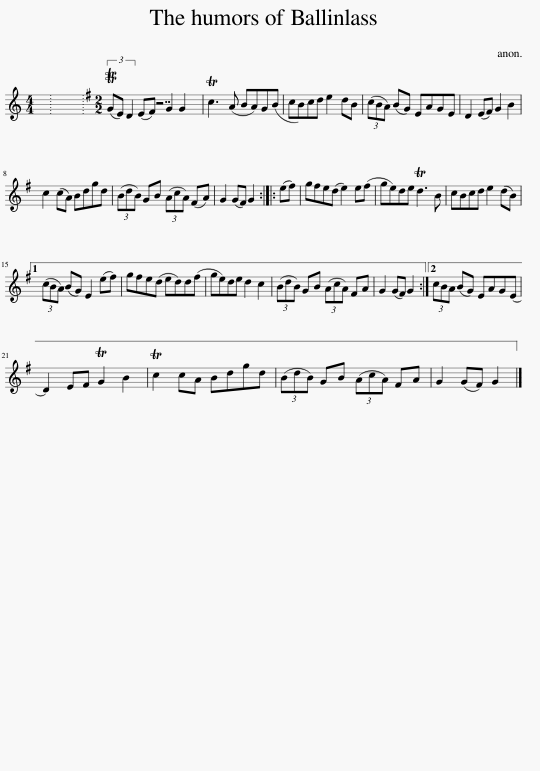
X:1
L:1/8
M:4/4
I:linebreak $
K:C
V:1 treble
V:1
 x8 | x8 |[K:G][M:2/2] (3(TGE) D2 (EF) G2 G2 x/12 | Tc3 (A BA)G(B | cB)cd e2 dB | %5
 (3(cBA) (BG) EAGE | D2 (EF) G2 B2 |$ c2 (cA) Bdgd | (3(BdB) GB (3(AcA) (FA) | G2 (GF) G2 :: %10
 (ef) | gfe(d e2) e(f | ge)de Td3 B | cBcd e2 (dB) |1$ (3(cBA) (BG) E2 (ef) | %15
 gfe(d ed)d(f | ge)de d2 c2 | (3(BdB) GB (3(AcA) FA | G2 (GF) G2 :|2 (3cBA (BG) EAG(E |$ %20
 D2) EF TG2 B2 | Tc2 cA Bdgd | (3(BdB) GB (3(AcA) FA | G2 (GF) G2 |] %24
